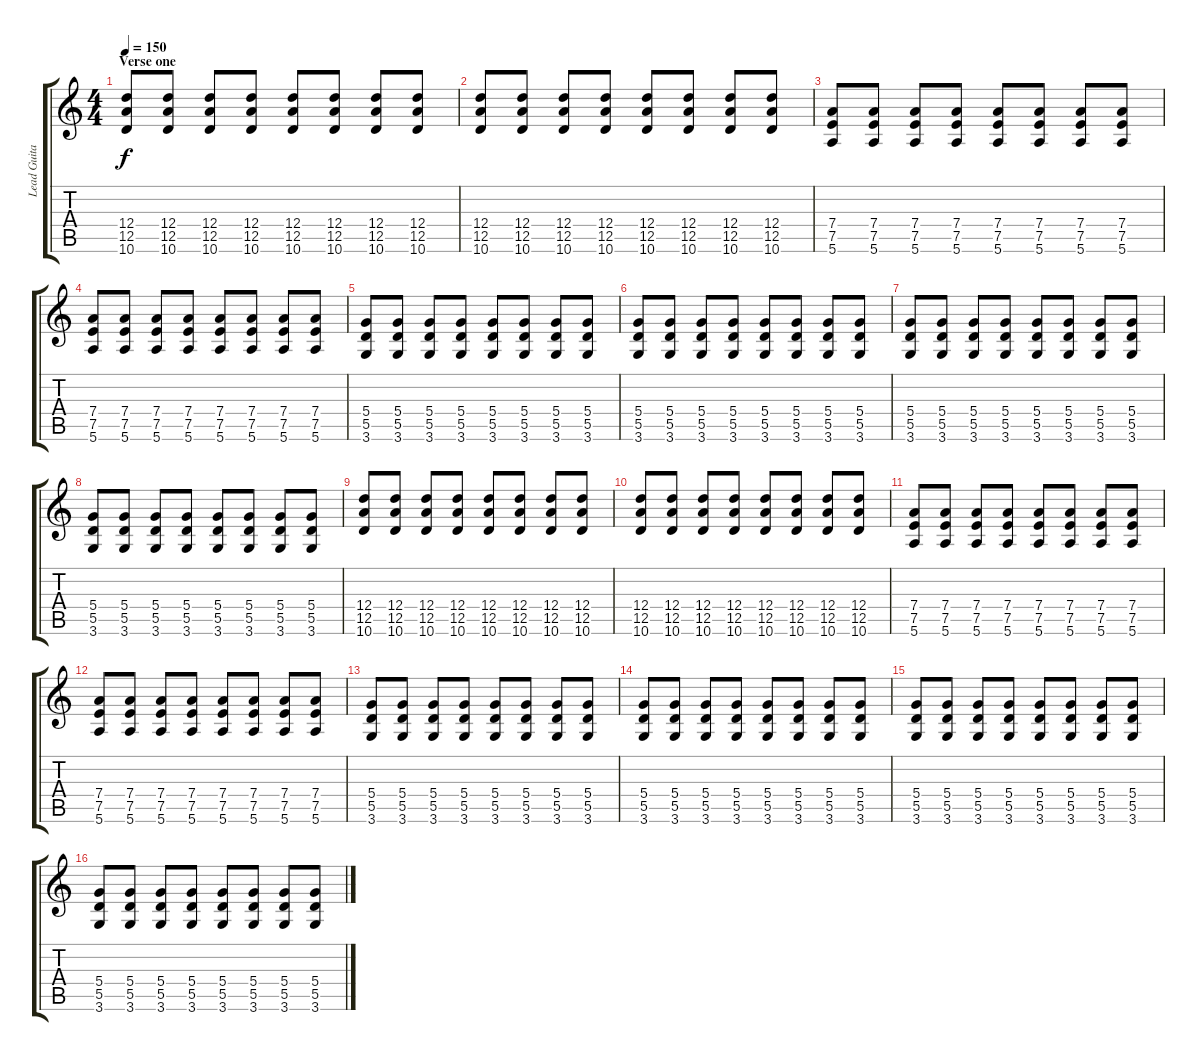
\track ("Lead Guitar" "Lead Guita") {instrument overdrivenguitar}
\staff {score tabs}
\tuning (E4 B3 G3 D3 A2 E2) {hide}
\ts (4 4)
\section ("" "Verse one")
\tempo 150
\clef g2
\ks c
(12.4 12.5 10.6).8{dy f} (12.4 12.5 10.6).8 (12.4 12.5 10.6).8 (12.4 12.5 10.6).8 (12.4 12.5 10.6).8 (12.4 12.5 10.6).8 (12.4 12.5 10.6).8 (12.4 12.5 10.6).8 |
(12.4 12.5 10.6).8 (12.4 12.5 10.6).8 (12.4 12.5 10.6).8 (12.4 12.5 10.6).8 (12.4 12.5 10.6).8 (12.4 12.5 10.6).8 (12.4 12.5 10.6).8 (12.4 12.5 10.6).8 |
(7.4 7.5 5.6).8 (7.4 7.5 5.6).8 (7.4 7.5 5.6).8 (7.4 7.5 5.6).8 (7.4 7.5 5.6).8 (7.4 7.5 5.6).8 (7.4 7.5 5.6).8 (7.4 7.5 5.6).8 |
(7.4 7.5 5.6).8 (7.4 7.5 5.6).8 (7.4 7.5 5.6).8 (7.4 7.5 5.6).8 (7.4 7.5 5.6).8 (7.4 7.5 5.6).8 (7.4 7.5 5.6).8 (7.4 7.5 5.6).8 |
(5.4 5.5 3.6).8 (5.4 5.5 3.6).8 (5.4 5.5 3.6).8 (5.4 5.5 3.6).8 (5.4 5.5 3.6).8 (5.4 5.5 3.6).8 (5.4 5.5 3.6).8 (5.4 5.5 3.6).8 |
(5.4 5.5 3.6).8 (5.4 5.5 3.6).8 (5.4 5.5 3.6).8 (5.4 5.5 3.6).8 (5.4 5.5 3.6).8 (5.4 5.5 3.6).8 (5.4 5.5 3.6).8 (5.4 5.5 3.6).8 |
(5.4 5.5 3.6).8 (5.4 5.5 3.6).8 (5.4 5.5 3.6).8 (5.4 5.5 3.6).8 (5.4 5.5 3.6).8 (5.4 5.5 3.6).8 (5.4 5.5 3.6).8 (5.4 5.5 3.6).8 |
(5.4 5.5 3.6).8 (5.4 5.5 3.6).8 (5.4 5.5 3.6).8 (5.4 5.5 3.6).8 (5.4 5.5 3.6).8 (5.4 5.5 3.6).8 (5.4 5.5 3.6).8 (5.4 5.5 3.6).8 |
(12.4 12.5 10.6).8 (12.4 12.5 10.6).8 (12.4 12.5 10.6).8 (12.4 12.5 10.6).8 (12.4 12.5 10.6).8 (12.4 12.5 10.6).8 (12.4 12.5 10.6).8 (12.4 12.5 10.6).8 |
(12.4 12.5 10.6).8 (12.4 12.5 10.6).8 (12.4 12.5 10.6).8 (12.4 12.5 10.6).8 (12.4 12.5 10.6).8 (12.4 12.5 10.6).8 (12.4 12.5 10.6).8 (12.4 12.5 10.6).8 |
(7.4 7.5 5.6).8 (7.4 7.5 5.6).8 (7.4 7.5 5.6).8 (7.4 7.5 5.6).8 (7.4 7.5 5.6).8 (7.4 7.5 5.6).8 (7.4 7.5 5.6).8 (7.4 7.5 5.6).8 |
(7.4 7.5 5.6).8 (7.4 7.5 5.6).8 (7.4 7.5 5.6).8 (7.4 7.5 5.6).8 (7.4 7.5 5.6).8 (7.4 7.5 5.6).8 (7.4 7.5 5.6).8 (7.4 7.5 5.6).8 |
(5.4 5.5 3.6).8 (5.4 5.5 3.6).8 (5.4 5.5 3.6).8 (5.4 5.5 3.6).8 (5.4 5.5 3.6).8 (5.4 5.5 3.6).8 (5.4 5.5 3.6).8 (5.4 5.5 3.6).8 |
(5.4 5.5 3.6).8 (5.4 5.5 3.6).8 (5.4 5.5 3.6).8 (5.4 5.5 3.6).8 (5.4 5.5 3.6).8 (5.4 5.5 3.6).8 (5.4 5.5 3.6).8 (5.4 5.5 3.6).8 |
(5.4 5.5 3.6).8 (5.4 5.5 3.6).8 (5.4 5.5 3.6).8 (5.4 5.5 3.6).8 (5.4 5.5 3.6).8 (5.4 5.5 3.6).8 (5.4 5.5 3.6).8 (5.4 5.5 3.6).8 |
(5.4 5.5 3.6).8 (5.4 5.5 3.6).8 (5.4 5.5 3.6).8 (5.4 5.5 3.6).8 (5.4 5.5 3.6).8 (5.4 5.5 3.6).8 (5.4 5.5 3.6).8 (5.4 5.5 3.6).8
